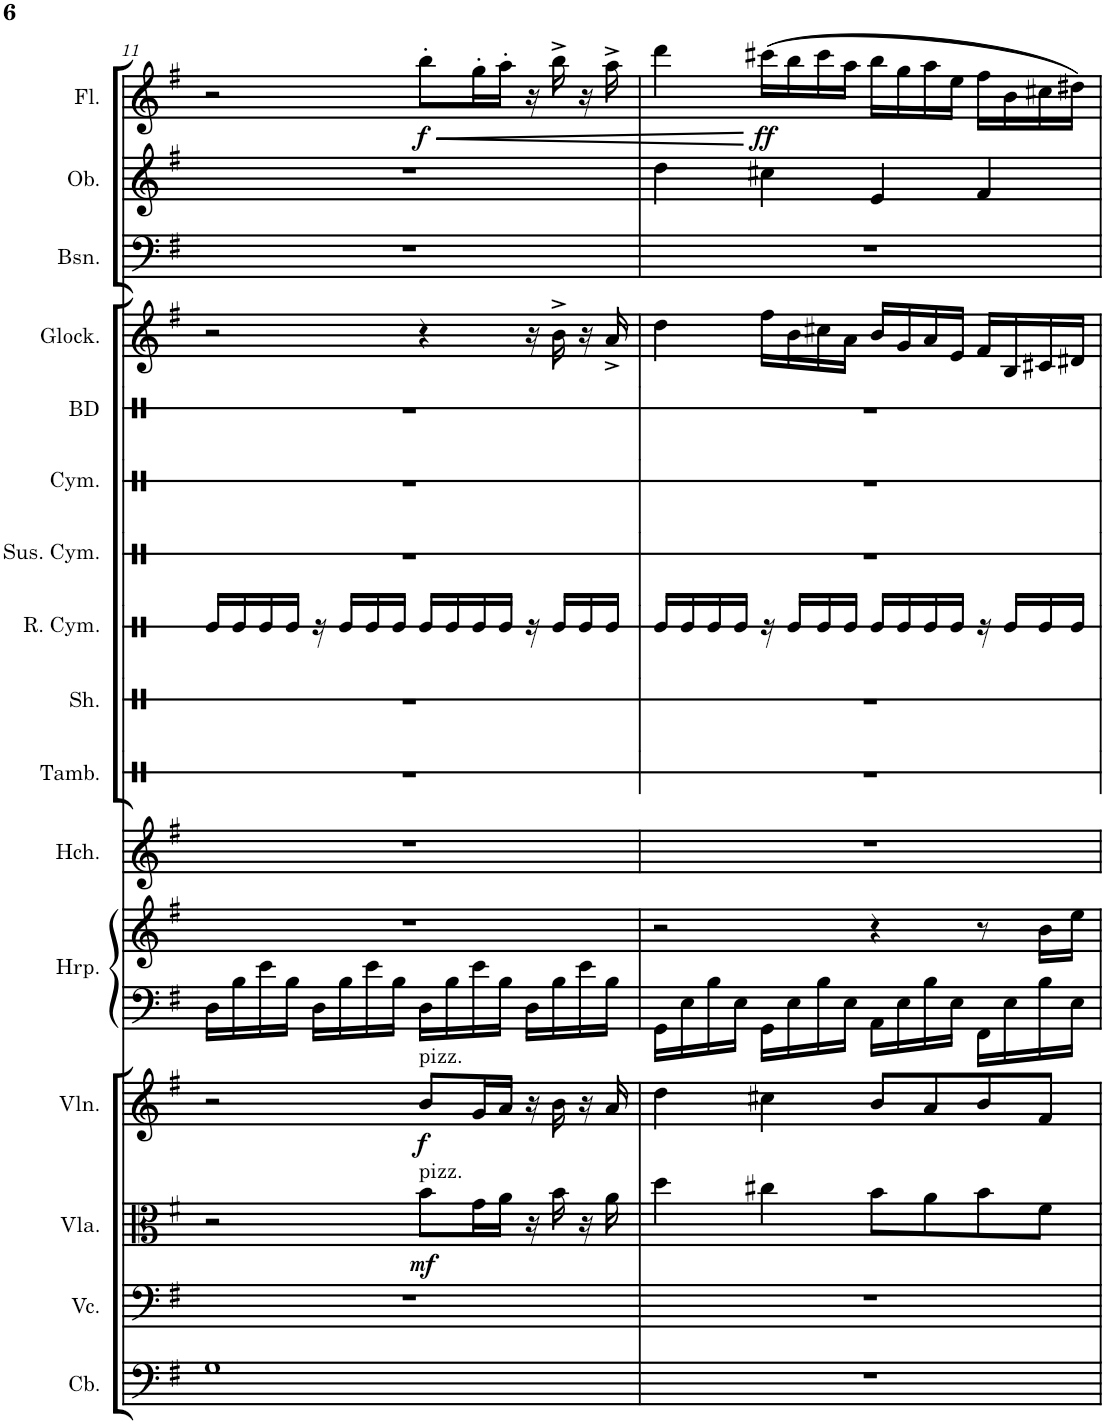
**kern	**kern	**kern	**dynam	**kern	**dynam	**kern	**kern	**kern	**kern	**kern	**kern	**kern	**kern	**kern	**kern	**kern	**kern	**kern	**dynam
*part16	*part15	*part14	*part14	*part13	*part13	*part12	*part12	*part11	*part10	*part9	*part8	*part7	*part6	*part5	*part4	*part3	*part2	*part1	*part1
*staff17	*staff16	*staff15	*staff15	*staff14	*staff14	*staff13	*staff12	*staff11	*staff10	*staff9	*staff8	*staff7	*staff6	*staff5	*staff4	*staff3	*staff2	*staff1	*staff1
*I"Contrabass	*I"Violoncello	*I"Viola	*	*I"Violin	*	*I"Harp	*	*I"Harpsichord	*I"Tambourine	*I"Shaker	*I"Ride Cymbal	*I"Suspended Cymbal	*I"Cymbals	*I"Bass Drum	*I"Glockenspiel	*I"Bassoon	*I"Oboe	*I"Flute	*
*I'Cb.	*I'Vc.	*I'Vla.	*	*I'Vln.	*	*I'Hrp.	*	*I'Hch.	*I'Tamb.	*I'Sh.	*I'R. Cym.	*I'Sus. Cym.	*I'Cym.	*I'BD	*I'Glock.	*I'Bsn.	*I'Ob.	*I'Fl.	*
!!LO:PB:g=z
*clefF4	*clefF4	*clefC3	*	*clefG2	*	*clefF4	*clefG2	*clefG2	*clefX	*clefX	*clefX	*clefX	*clefX	*clefX	*clefG2	*clefF4	*clefG2	*clefG2	*
*Trd7c12	*	*	*	*	*	*	*	*	*	*	*	*	*	*	*Trd-14c-24	*	*	*	*
*k[f#]	*k[f#]	*k[f#]	*	*k[f#]	*	*k[f#]	*k[f#]	*k[f#]	*k[]	*k[]	*k[]	*k[]	*k[]	*k[]	*k[f#]	*k[f#]	*k[f#]	*k[f#]	*
*M4/4	*M4/4	*M4/4	*	*M4/4	*	*M4/4	*M4/4	*M4/4	*M4/4	*M4/4	*M4/4	*M4/4	*M4/4	*M4/4	*M4/4	*M4/4	*M4/4	*M4/4	*
=11	=11	=11	=11	=11	=11	=11	=11	=11	=11	=11	=11	=11	=11	=11	=11	=11	=11	=11	=11
1G	1r	2r	.	2r	.	16D\LL	1r	1r	1r	1r	16Re/LL	1r	1r	1r	2r	1r	1r	2r	.
.	.	.	.	.	.	16B\	.	.	.	.	16Re/	.	.	.	.	.	.	.	.
.	.	.	.	.	.	16e\	.	.	.	.	16Re/	.	.	.	.	.	.	.	.
.	.	.	.	.	.	16B\JJ	.	.	.	.	16Re/JJ	.	.	.	.	.	.	.	.
.	.	.	.	.	.	16D\LL	.	.	.	.	16r	.	.	.	.	.	.	.	.
.	.	.	.	.	.	16B\	.	.	.	.	16Re/LL	.	.	.	.	.	.	.	.
.	.	.	.	.	.	16e\	.	.	.	.	16Re/	.	.	.	.	.	.	.	.
.	.	.	.	.	.	16B\JJ	.	.	.	.	16Re/JJ	.	.	.	.	.	.	.	.
!	!	!	!	!LO:TX:a:t=pizz.	!	!	!	!	!	!	!	!	!	!	!	!	!	!	!
!	!	!LO:TX:a:t=pizz.	!	!	!	!	!	!	!	!	!	!	!	!	!	!	!	!	!
!	!	!	!LO:DY:b	!	!LO:DY:b	!	!	!	!	!	!	!	!	!	!	!	!	!	!LO:HP:b
!	!	!	!	!	!	!	!	!	!	!	!	!	!	!	!	!	!	!	!LO:DY:n=1:b
.	.	8b\L	mf	8b/L	f	16D\LL	.	.	.	.	16Re/LL	.	.	.	4r	.	.	8bb'\L	< f
.	.	.	.	.	.	16B\	.	.	.	.	16Re/	.	.	.	.	.	.	.	.
.	.	16g\L	.	16g/L	.	16e\	.	.	.	.	16Re/	.	.	.	.	.	.	16gg'\L	.
.	.	16a\JJ	.	16a/JJ	.	16B\JJ	.	.	.	.	16Re/JJ	.	.	.	.	.	.	16aa'\JJ	.
.	.	16r	.	16r	.	16D\LL	.	.	.	.	16r	.	.	.	16r	.	.	16r	.
.	.	16b\	.	16b\	.	16B\	.	.	.	.	16Re/LL	.	.	.	16b^\	.	.	16bb^\	.
.	.	16r	.	16r	.	16e\	.	.	.	.	16Re/	.	.	.	16r	.	.	16r	.
.	.	16a\	.	16a/	.	16B\JJ	.	.	.	.	16Re/JJ	.	.	.	16a^/	.	.	16aa^\	.
=12	=12	=12	=12	=12	=12	=12	=12	=12	=12	=12	=12	=12	=12	=12	=12	=12	=12	=12	=12
1r	1r	4dd\	.	4dd\	.	16GG\LL	2r	1r	1r	1r	16Re/LL	1r	1r	1r	4dd\	1r	4dd\	4ddd\	.
.	.	.	.	.	.	16E\	.	.	.	.	16Re/	.	.	.	.	.	.	.	.
.	.	.	.	.	.	16B\	.	.	.	.	16Re/	.	.	.	.	.	.	.	.
.	.	.	.	.	.	16E\JJ	.	.	.	.	16Re/JJ	.	.	.	.	.	.	.	.
!	!	!	!	!	!	!	!	!	!	!	!	!	!	!	!	!	!	!	!LO:DY:n=1:b
.	.	4cc#X\	.	4cc#X\	.	16GG\LL	.	.	.	.	16r	.	.	.	16ff#\LL	.	4cc#X\	(16ccc#X\LL	[ ff
.	.	.	.	.	.	16E\	.	.	.	.	16Re/LL	.	.	.	16b\	.	.	16bb\	.
.	.	.	.	.	.	16B\	.	.	.	.	16Re/	.	.	.	16cc#X\	.	.	16ccc#\	.
.	.	.	.	.	.	16E\JJ	.	.	.	.	16Re/JJ	.	.	.	16a\JJ	.	.	16aa\JJ	.
.	.	8b\L	.	8b/L	.	16AA\LL	4r	.	.	.	16Re/LL	.	.	.	16b/LL	.	4e/	16bb\LL	.
.	.	.	.	.	.	16E\	.	.	.	.	16Re/	.	.	.	16g/	.	.	16gg\	.
.	.	8a\	.	8a/	.	16B\	.	.	.	.	16Re/	.	.	.	16a/	.	.	16aa\	.
.	.	.	.	.	.	16E\JJ	.	.	.	.	16Re/JJ	.	.	.	16e/JJ	.	.	16ee\JJ	.
.	.	8b\	.	8b/	.	16FF#\LL	8r	.	.	.	16r	.	.	.	16f#/LL	.	4f#/	16ff#\LL	.
.	.	.	.	.	.	16E\	.	.	.	.	16Re/LL	.	.	.	16B/	.	.	16b\	.
.	.	8f#\J	.	8f#/J	.	16B\	16b\LL	.	.	.	16Re/	.	.	.	16c#X/	.	.	16cc#X\	.
.	.	.	.	.	.	16E\JJ	16ee\JJ	.	.	.	16Re/JJ	.	.	.	16d#X/JJ	.	.	16dd#X\JJ)	.
=	=	=	=	=	=	=	=	=	=	=	=	=	=	=	=	=	=	=	=
*-	*-	*-	*-	*-	*-	*-	*-	*-	*-	*-	*-	*-	*-	*-	*-	*-	*-	*-	*-
